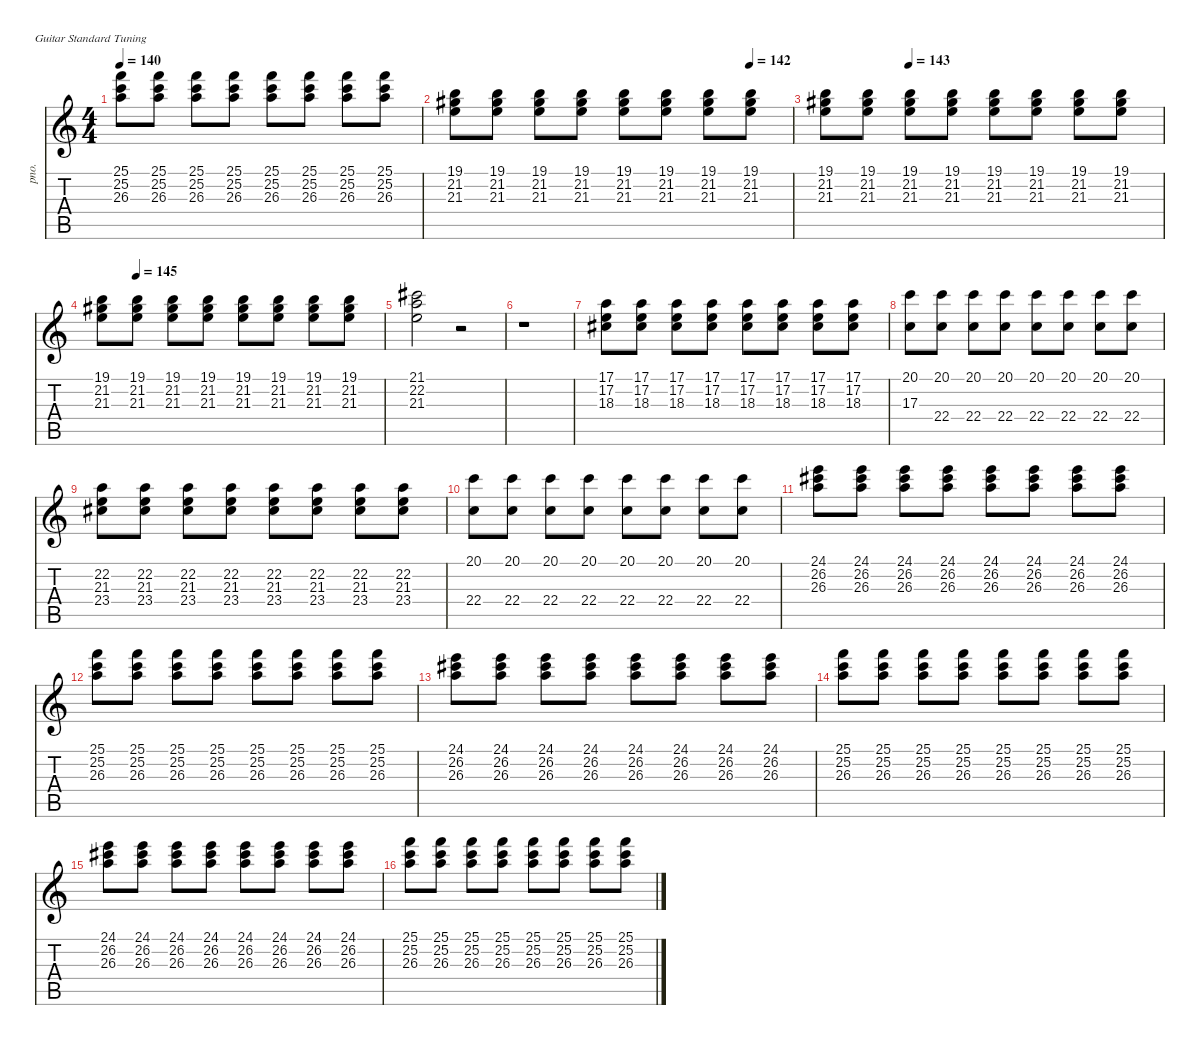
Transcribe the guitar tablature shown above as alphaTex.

\defaultSystemsLayout 4
\hideDynamics
\bracketExtendMode nobrackets
\otherSystemsTrackNameOrientation horizontal
\track ("Piano" "pno.") {instrument acousticgrandpiano}
\staff {score tabs}
\tuning (E4 B3 G3 D3 A2 E2)
\ts (4 4)
\tempo 140
\clef g2
\ks c
(25.1 25.2 26.3).8{dy f} (25.1 25.2 26.3).8 (25.1 25.2 26.3).8 (25.1 25.2 26.3).8 (25.1 25.2 26.3).8 (25.1 25.2 26.3).8 (25.1 25.2 26.3).8 (25.1 25.2 26.3).8 |
\tempo (142 0.875)
(19.1 21.2{acc #} 21.3).8 (19.1 21.2{acc #} 21.3).8 (19.1 21.2{acc #} 21.3).8 (19.1 21.2{acc #} 21.3).8 (19.1 21.2{acc #} 21.3).8 (19.1 21.2{acc #} 21.3).8 (19.1 21.2{acc #} 21.3).8 (19.1 21.2{acc #} 21.3).8 |
\tempo (143 0.25)
(19.1 21.2{acc #} 21.3).8 (19.1 21.2{acc #} 21.3).8 (19.1 21.2{acc #} 21.3).8 (19.1 21.2{acc #} 21.3).8 (19.1 21.2{acc #} 21.3).8 (19.1 21.2{acc #} 21.3).8 (19.1 21.2{acc #} 21.3).8 (19.1 21.2{acc #} 21.3).8 |
\tempo (145 0.125)
(19.1 21.2{acc #} 21.3).8 (19.1 21.2{acc #} 21.3).8 (19.1 21.2{acc #} 21.3).8 (19.1 21.2{acc #} 21.3).8 (19.1 21.2{acc #} 21.3).8 (19.1 21.2{acc #} 21.3).8 (19.1 21.2{acc #} 21.3).8 (19.1 21.2{acc #} 21.3).8 |
(21.1{acc #} 22.2 21.3).2 r.2 |
r.1 |
(17.1 17.2 18.3{acc #}).8 (17.1 17.2 18.3{acc #}).8 (17.1 17.2 18.3{acc #}).8 (17.1 17.2 18.3{acc #}).8 (17.1 17.2 18.3{acc #}).8 (17.1 17.2 18.3{acc #}).8 (17.1 17.2 18.3{acc #}).8 (17.1 17.2 18.3{acc #}).8 |
(20.1 17.3).8 (20.1 22.4).8 (20.1 22.4).8 (20.1 22.4).8 (20.1 22.4).8 (20.1 22.4).8 (20.1 22.4).8 (20.1 22.4).8 |
(22.2 21.3 23.4{acc #}).8 (22.2 21.3 23.4{acc #}).8 (22.2 21.3 23.4{acc #}).8 (22.2 21.3 23.4{acc #}).8 (22.2 21.3 23.4{acc #}).8 (22.2 21.3 23.4{acc #}).8 (22.2 21.3 23.4{acc #}).8 (22.2 21.3 23.4{acc #}).8 |
(20.1 22.4).8 (20.1 22.4).8 (20.1 22.4).8 (20.1 22.4).8 (20.1 22.4).8 (20.1 22.4).8 (20.1 22.4).8 (20.1 22.4).8 |
(24.1 26.2{acc #} 26.3).8 (24.1 26.2{acc #} 26.3).8 (24.1 26.2{acc #} 26.3).8 (24.1 26.2{acc #} 26.3).8 (24.1 26.2{acc #} 26.3).8 (24.1 26.2{acc #} 26.3).8 (24.1 26.2{acc #} 26.3).8 (24.1 26.2{acc #} 26.3).8 |
(25.1 25.2 26.3).8 (25.1 25.2 26.3).8 (25.1 25.2 26.3).8 (25.1 25.2 26.3).8 (25.1 25.2 26.3).8 (25.1 25.2 26.3).8 (25.1 25.2 26.3).8 (25.1 25.2 26.3).8 |
(24.1 26.2{acc #} 26.3).8 (24.1 26.2{acc #} 26.3).8 (24.1 26.2{acc #} 26.3).8 (24.1 26.2{acc #} 26.3).8 (24.1 26.2{acc #} 26.3).8 (24.1 26.2{acc #} 26.3).8 (24.1 26.2{acc #} 26.3).8 (24.1 26.2{acc #} 26.3).8 |
(25.1 25.2 26.3).8 (25.1 25.2 26.3).8 (25.1 25.2 26.3).8 (25.1 25.2 26.3).8 (25.1 25.2 26.3).8 (25.1 25.2 26.3).8 (25.1 25.2 26.3).8 (25.1 25.2 26.3).8 |
(24.1 26.2{acc #} 26.3).8 (24.1 26.2{acc #} 26.3).8 (24.1 26.2{acc #} 26.3).8 (24.1 26.2{acc #} 26.3).8 (24.1 26.2{acc #} 26.3).8 (24.1 26.2{acc #} 26.3).8 (24.1 26.2{acc #} 26.3).8 (24.1 26.2{acc #} 26.3).8 |
(25.1 25.2 26.3).8 (25.1 25.2 26.3).8 (25.1 25.2 26.3).8 (25.1 25.2 26.3).8 (25.1 25.2 26.3).8 (25.1 25.2 26.3).8 (25.1 25.2 26.3).8 (25.1 25.2 26.3).8
